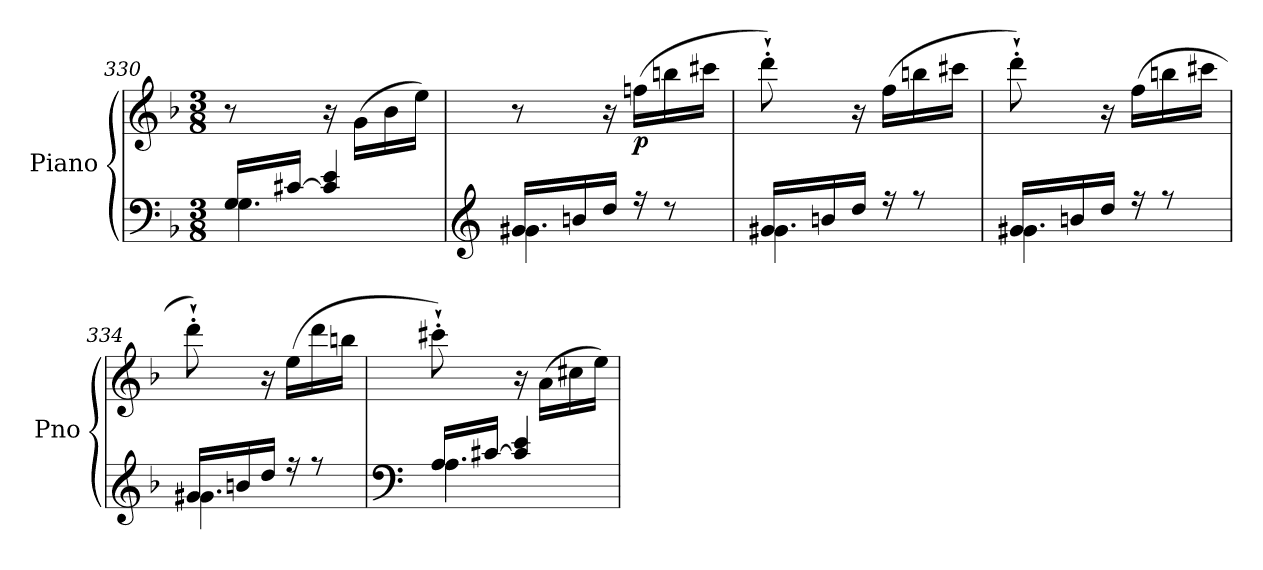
**kern	**kern	**dynam
*part1	*part1	*part1
*staff2	*staff1	*staff1/2
*I"Piano	*	*
*I'Pno	*	*
*clefF4	*clefG2	*
*k[b-]	*k[b-]	*
*M3/8	*M3/8	*
=330	=330	=330
*^	*	*
16G/LL	4.G\	8r	.
[16c#X/JJ	.	.	.
4c#/] 4e/	.	16r	.
.	.	(>16g\LL	.
.	.	16b-\	.
.	.	16ee\JJ)	.
=331	=331	=331	=331
*clefG2	*	*	*
16g#X/LL	4.g#\	8r	.
16bn/	.	.	.
16dd/JJ	.	16r	.
!	!	!	!LO:DY:b
16r	.	(>16ffn\LL	p
8r	.	16bbn\	.
.	.	16ccc#X\JJ	.
=332	=332	=332	=332
16g#X/LL	4.g#\	8ddd'`\)	.
16bn/	.	.	.
16dd/JJ	.	16r	.
16r	.	(>16ff\LL	.
8r	.	16bbn\	.
.	.	16ccc#X\JJ	.
!!LO:LB:g=z
=333	=333	=333	=333
16g#X/LL	4.g#\	8ddd'`\)	.
16bn/	.	.	.
16dd/JJ	.	16r	.
16r	.	(>16ff\LL	.
8r	.	16bbn\	.
.	.	16ccc#X\JJ	.
!!LO:LB:g=z
=334	=334	=334	=334
16g#X/LL	4.g#\	8ddd'`\)	.
16bn/	.	.	.
16dd/JJ	.	16r	.
16r	.	(>16ee\LL	.
8r	.	16ddd\	.
.	.	16bbn\JJ	.
=335	=335	=335	=335
*clefF4	*	*	*
16A/LL	4.A\	8ccc#X'`\)	.
[16c#X/JJ	.	.	.
4c#/] 4e/	.	16r	.
!	!	!	!LO:DY:b
.	.	(>16a\LL	other-dynamics
.	.	16cc#X\	.
.	.	16ee\JJ)	.
*v	*v	*	*
=	=	=
*-	*-	*-
